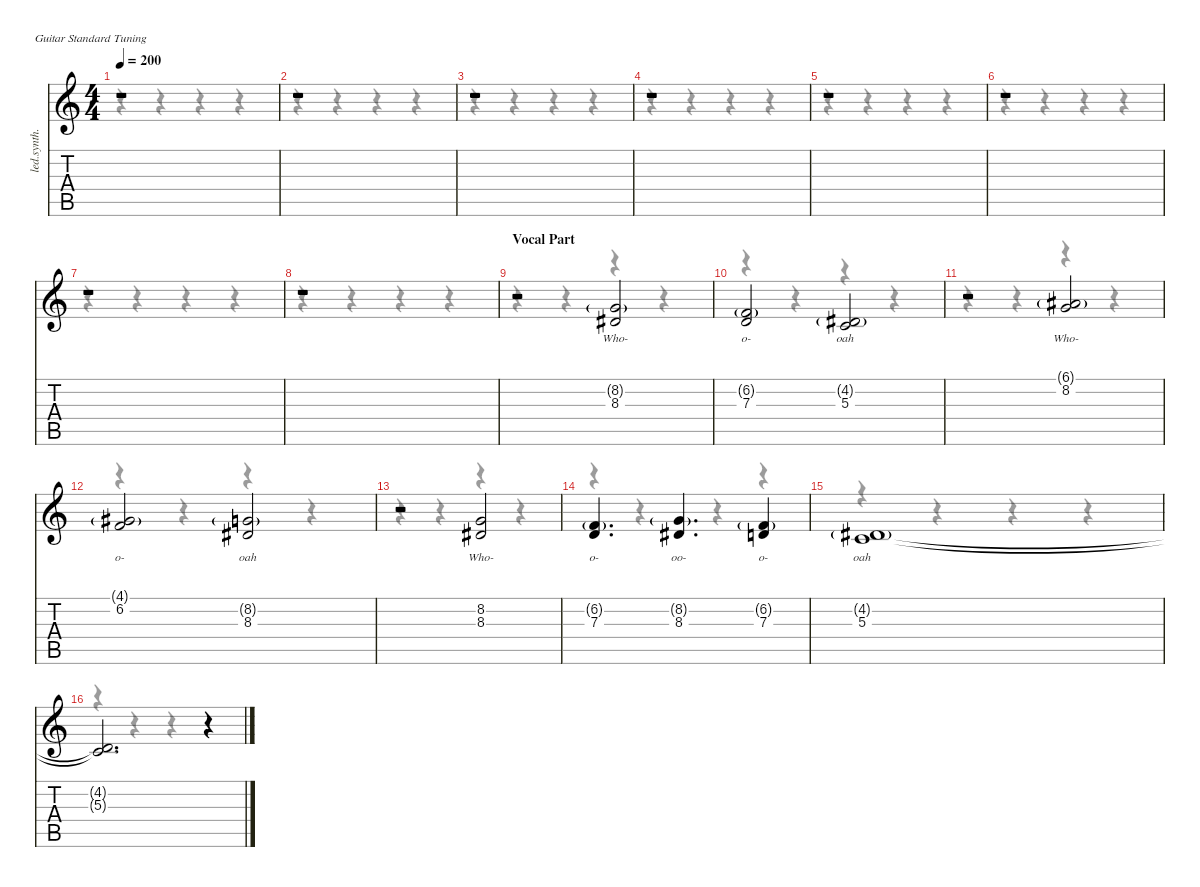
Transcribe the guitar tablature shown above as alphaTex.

\defaultSystemsLayout 4
\hideDynamics
\bracketExtendMode nobrackets
\otherSystemsTrackNameOrientation horizontal
\track ("ZP Theart (Vocals)" "led.synth.") {instrument lead2sawtooth}
\staff {score tabs}
\tuning (E4 B3 G3 D3 A2 E2)
\voice
\ts (4 4)
\tempo 200
\clef g2
\ks c
r.1{dy mp beam Up} |
r.1{beam Up} |
r.1{beam Up} |
r.1{beam Up} |
r.1{beam Up} |
r.1{beam Up} |
r.1{beam Up} |
r.1{beam Up} |
\section ("" "Vocal Part")
r.2{beam Up} (8.2{g} 8.3{acc #}).2{lyrics (0 "Who-") lyrics (1 "") lyrics (2 "") lyrics (3 "") lyrics (4 "") dy f beam Up} |
(6.2{g} 7.3).2{lyrics (0 "o-") lyrics (1 "") lyrics (2 "") lyrics (3 "") lyrics (4 "") beam Up} (4.2{g acc #} 5.3).2{lyrics (0 "oah") lyrics (1 "") lyrics (2 "") lyrics (3 "") lyrics (4 "") beam Up} |
r.2{beam Up} (6.1{g acc #} 8.2).2{lyrics (0 "Who-") lyrics (1 "") lyrics (2 "") lyrics (3 "") lyrics (4 "") beam Up} |
(4.1{g acc #} 6.2).2{lyrics (0 "o-") lyrics (1 "") lyrics (2 "") lyrics (3 "") lyrics (4 "") beam Up} (8.2{g} 8.3{acc #}).2{lyrics (0 "oah") lyrics (1 "") lyrics (2 "") lyrics (3 "") lyrics (4 "") beam Up} |
r.2{beam Up} (8.2 8.3{acc #}).2{lyrics (0 "Who-") lyrics (1 "") lyrics (2 "") lyrics (3 "") lyrics (4 "") beam Up} |
(6.2{g} 7.3).4{d lyrics (0 "o-") lyrics (1 "") lyrics (2 "") lyrics (3 "") lyrics (4 "") beam Up} (8.2{g} 8.3{acc #}).4{d lyrics (0 "oo-") lyrics (1 "") lyrics (2 "") lyrics (3 "") lyrics (4 "") beam Up} (6.2{g} 7.3).4{lyrics (0 "o-") lyrics (1 "") lyrics (2 "") lyrics (3 "") lyrics (4 "") beam Up} |
(4.2{g acc #} 5.3).1{lyrics (0 "oah") lyrics (1 "") lyrics (2 "") lyrics (3 "") lyrics (4 "") beam Up} |
(4.2{t acc #} 5.3{t}).2{d beam Up} r.4{beam Up}
\voice
\clef g2
\ottava regular
\simile none
\ks c
r.4{dy mf beam Down} r.4{beam Down} r.4{beam Down} r.4{beam Down} |
r.4{beam Down} r.4{beam Down} r.4{beam Down} r.4{beam Down} |
r.4{beam Down} r.4{beam Down} r.4{beam Down} r.4{beam Down} |
r.4{beam Down} r.4{beam Down} r.4{beam Down} r.4{beam Down} |
r.4{beam Down} r.4{beam Down} r.4{beam Down} r.4{beam Down} |
r.4{beam Down} r.4{beam Down} r.4{beam Down} r.4{beam Down} |
r.4{beam Down} r.4{beam Down} r.4{beam Down} r.4{beam Down} |
r.4{beam Down} r.4{beam Down} r.4{beam Down} r.4{beam Down} |
r.4{beam Down} r.4{beam Down} r.4{beam Down} r.4{beam Down} |
r.4{beam Down} r.4{beam Down} r.4{beam Down} r.4{beam Down} |
r.4{beam Down} r.4{beam Down} r.4{beam Down} r.4{beam Down} |
r.4{beam Down} r.4{beam Down} r.4{beam Down} r.4{beam Down} |
r.4{beam Down} r.4{beam Down} r.4{beam Down} r.4{beam Down} |
r.4{beam Down} r.4{beam Down} r.4{beam Down} r.4{beam Down} |
r.4{beam Down} r.4{beam Down} r.4{beam Down} r.4{beam Down} |
r.4{beam Down} r.4{beam Down} r.4{beam Down} r.4{beam Down}
